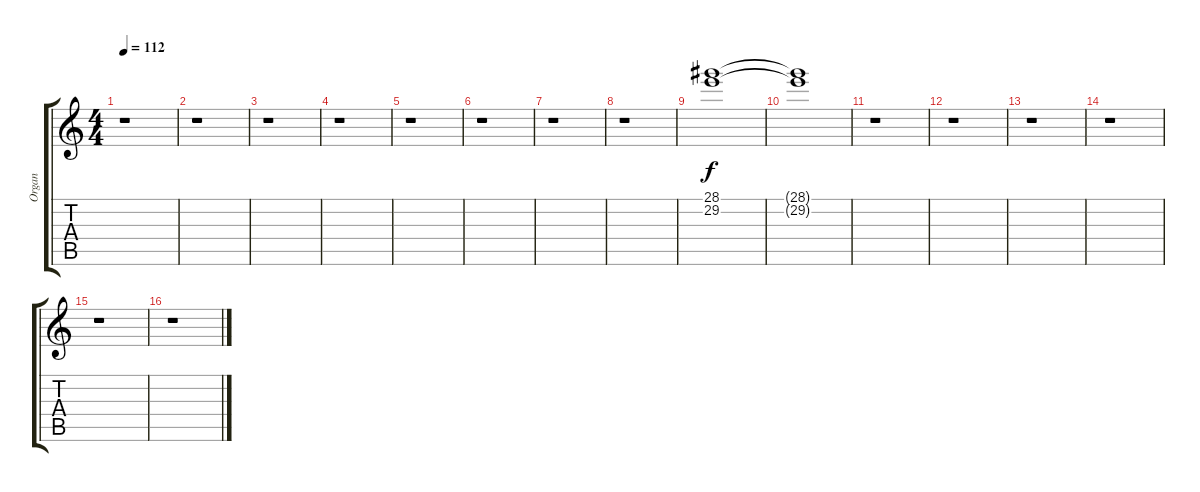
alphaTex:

\track ("Organ" "Organ") {instrument rockorgan}
\staff {score tabs}
\tuning (E4 B3 G3 D3 A2 E2) {hide}
\ts (4 4)
\tempo 112
\clef g2
\ks c
r.1{dy f volume 8} |
r.1 |
r.1 |
r.1 |
r.1 |
r.1 |
r.1 |
r.1 |
(28.1 29.2).1{volume 14} |
(28.1{t} 29.2{t}).1 |
r.1{volume 12} |
r.1 |
r.1 |
r.1 |
r.1 |
r.1
